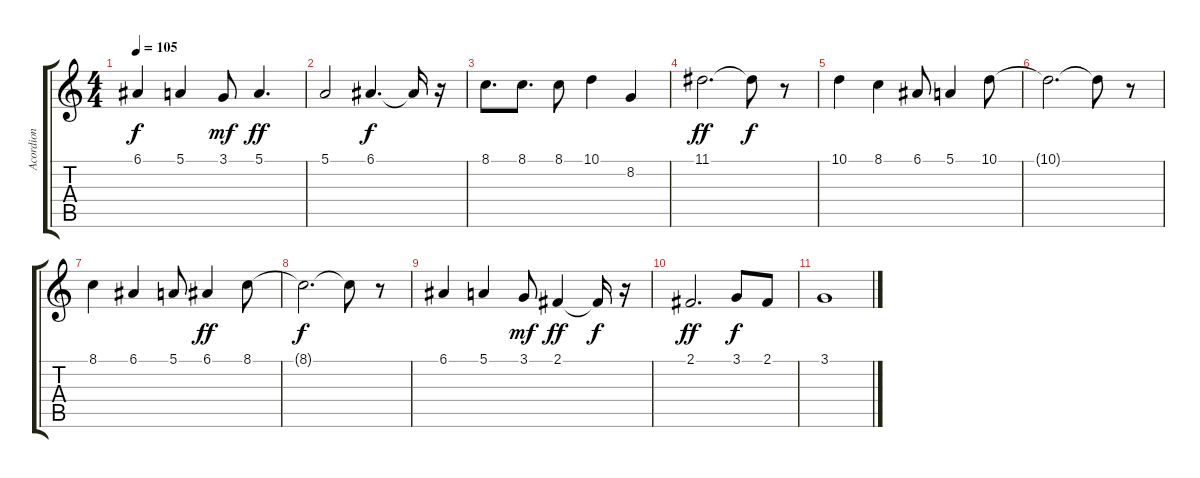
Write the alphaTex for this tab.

\track ("Acordion" "Acordion") {instrument accordion}
\staff {score tabs}
\tuning (E4 B3 G3 D3 A2 E2) {hide}
\ts (4 4)
\tempo 105
\clef g2
\ks c
6.1.4{dy f} 5.1.4 3.1.8{dy mf} 5.1.4{d dy ff} |
5.1.2 6.1.4{d dy f} 6.1{t}.16 r.16 |
8.1.8{d} 8.1.8{d} 8.1.8 10.1.4 8.2.4 |
11.1.2{d dy ff} 11.1{t}.8{dy f} r.8 |
10.1.4 8.1.4 6.1.8 5.1.4 10.1.8 |
10.1{t}.2{d} 10.1{t}.8 r.8 |
8.1.4 6.1.4 5.1.8 6.1.4{dy ff} 8.1.8 |
8.1{t}.2{d dy f} 8.1{t}.8 r.8 |
6.1.4 5.1.4 3.1.8{dy mf} 2.1.4{dy ff} 2.1{t}.16{dy f} r.16 |
2.1.2{d dy ff} 3.1.8{dy f} 2.1.8 |
3.1.1
